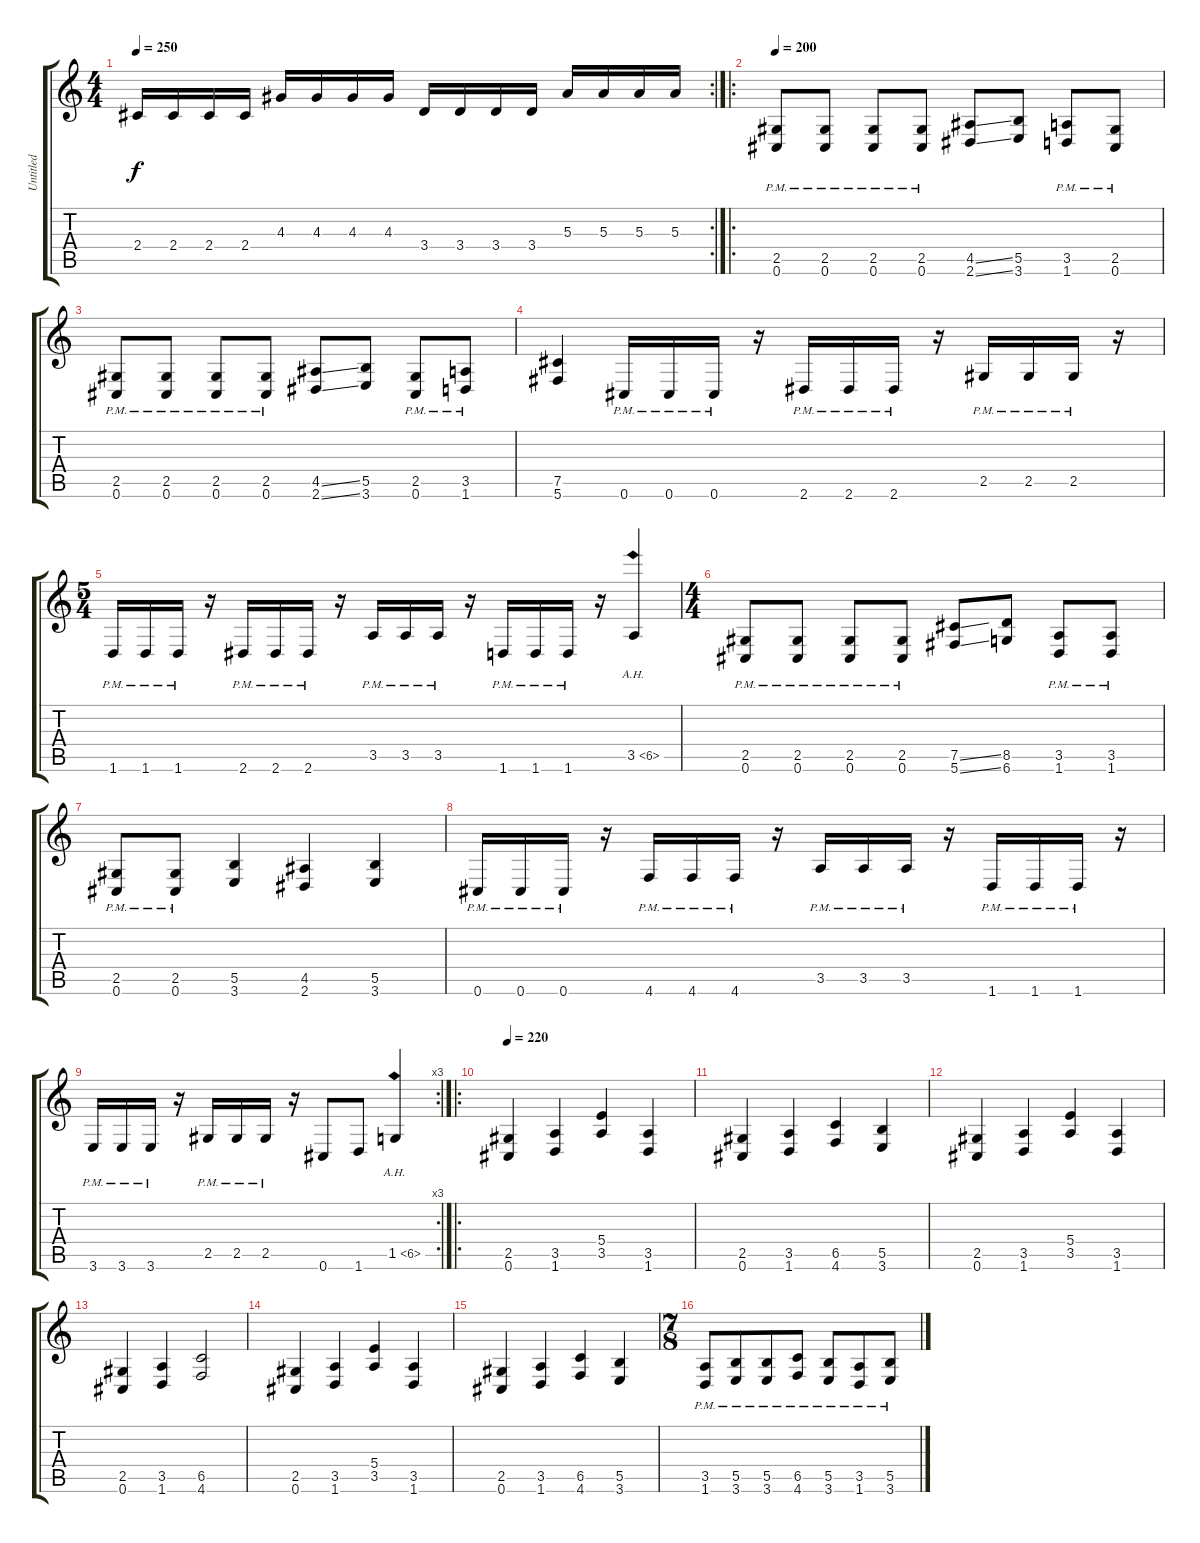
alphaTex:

\track ("Untitled" "Untitled") {instrument distortionguitar}
\staff {score tabs}
\tuning (Db4 Ab3 E3 B2 Gb2 Db2) {hide}
\rc 2
\ts (4 4)
\tempo 250
\clef g2
\ks c
2.4.16{dy f} 2.4.16 2.4.16 2.4.16 4.3.16 4.3.16 4.3.16 4.3.16 3.4.16 3.4.16 3.4.16 3.4.16 5.3.16 5.3.16 5.3.16 5.3.16 |
\ro
\tempo 200
(2.5{pm} 0.6{pm}).8 (2.5{pm} 0.6{pm}).8 (2.5{pm} 0.6{pm}).8 (2.5{pm} 0.6{pm}).8 (4.5{ss} 2.6{ss}).8 (5.5 3.6).8 (3.5{pm} 1.6{pm}).8 (2.5{pm} 0.6{pm}).8 |
(2.5{pm} 0.6{pm}).8 (2.5{pm} 0.6{pm}).8 (2.5{pm} 0.6{pm}).8 (2.5{pm} 0.6{pm}).8 (4.5{ss} 2.6{ss}).8 (5.5 3.6).8 (2.5{pm} 0.6{pm}).8 (3.5{pm} 1.6{pm}).8 |
(7.5 5.6).4 0.6{pm}.16 0.6{pm}.16 0.6{pm}.16 r.16 2.6{pm}.16 2.6{pm}.16 2.6{pm}.16 r.16 2.5{pm}.16 2.5{pm}.16 2.5{pm}.16 r.16 |
\ts (5 4)
1.6{pm}.16 1.6{pm}.16 1.6{pm}.16 r.16 2.6{pm}.16 2.6{pm}.16 2.6{pm}.16 r.16 3.5{pm}.16 3.5{pm}.16 3.5{pm}.16 r.16 1.6{pm}.16 1.6{pm}.16 1.6{pm}.16 r.16 3.5{ah 3}.4 |
\ts (4 4)
(2.5{pm} 0.6{pm}).8 (2.5{pm} 0.6{pm}).8 (2.5{pm} 0.6{pm}).8 (2.5{pm} 0.6{pm}).8 (7.5{ss} 5.6{ss}).8 (8.5 6.6).8 (3.5{pm} 1.6{pm}).8 (3.5{pm} 1.6{pm}).8 |
(2.5{pm} 0.6{pm}).8 (2.5{pm} 0.6{pm}).8 (5.5 3.6).4 (4.5 2.6).4 (5.5 3.6).4 |
0.6{pm}.16 0.6{pm}.16 0.6{pm}.16 r.16 4.6{pm}.16 4.6{pm}.16 4.6{pm}.16 r.16 3.5{pm}.16 3.5{pm}.16 3.5{pm}.16 r.16 1.6{pm}.16 1.6{pm}.16 1.6{pm}.16 r.16 |
\rc 3
3.6{pm}.16 3.6{pm}.16 3.6{pm}.16 r.16 2.5{pm}.16 2.5{pm}.16 2.5{pm}.16 r.16 0.6.8 1.6.8 1.5{ah 5}.4 |
\ro
\tempo 220
(2.5 0.6).4 (3.5 1.6).4 (5.4 3.5).4 (3.5 1.6).4 |
(2.5 0.6).4 (3.5 1.6).4 (6.5 4.6).4 (5.5 3.6).4 |
(2.5 0.6).4 (3.5 1.6).4 (5.4 3.5).4 (3.5 1.6).4 |
(2.5 0.6).4 (3.5 1.6).4 (6.5 4.6).2 |
(2.5 0.6).4 (3.5 1.6).4 (5.4 3.5).4 (3.5 1.6).4 |
(2.5 0.6).4 (3.5 1.6).4 (6.5 4.6).4 (5.5 3.6).4 |
\ts (7 8)
(3.5{pm} 1.6{pm}).8 (5.5{pm} 3.6{pm}).8 (5.5{pm} 3.6{pm}).8 (6.5{pm} 4.6{pm}).8 (5.5{pm} 3.6{pm}).8 (3.5{pm} 1.6{pm}).8 (5.5{pm} 3.6{pm}).8
